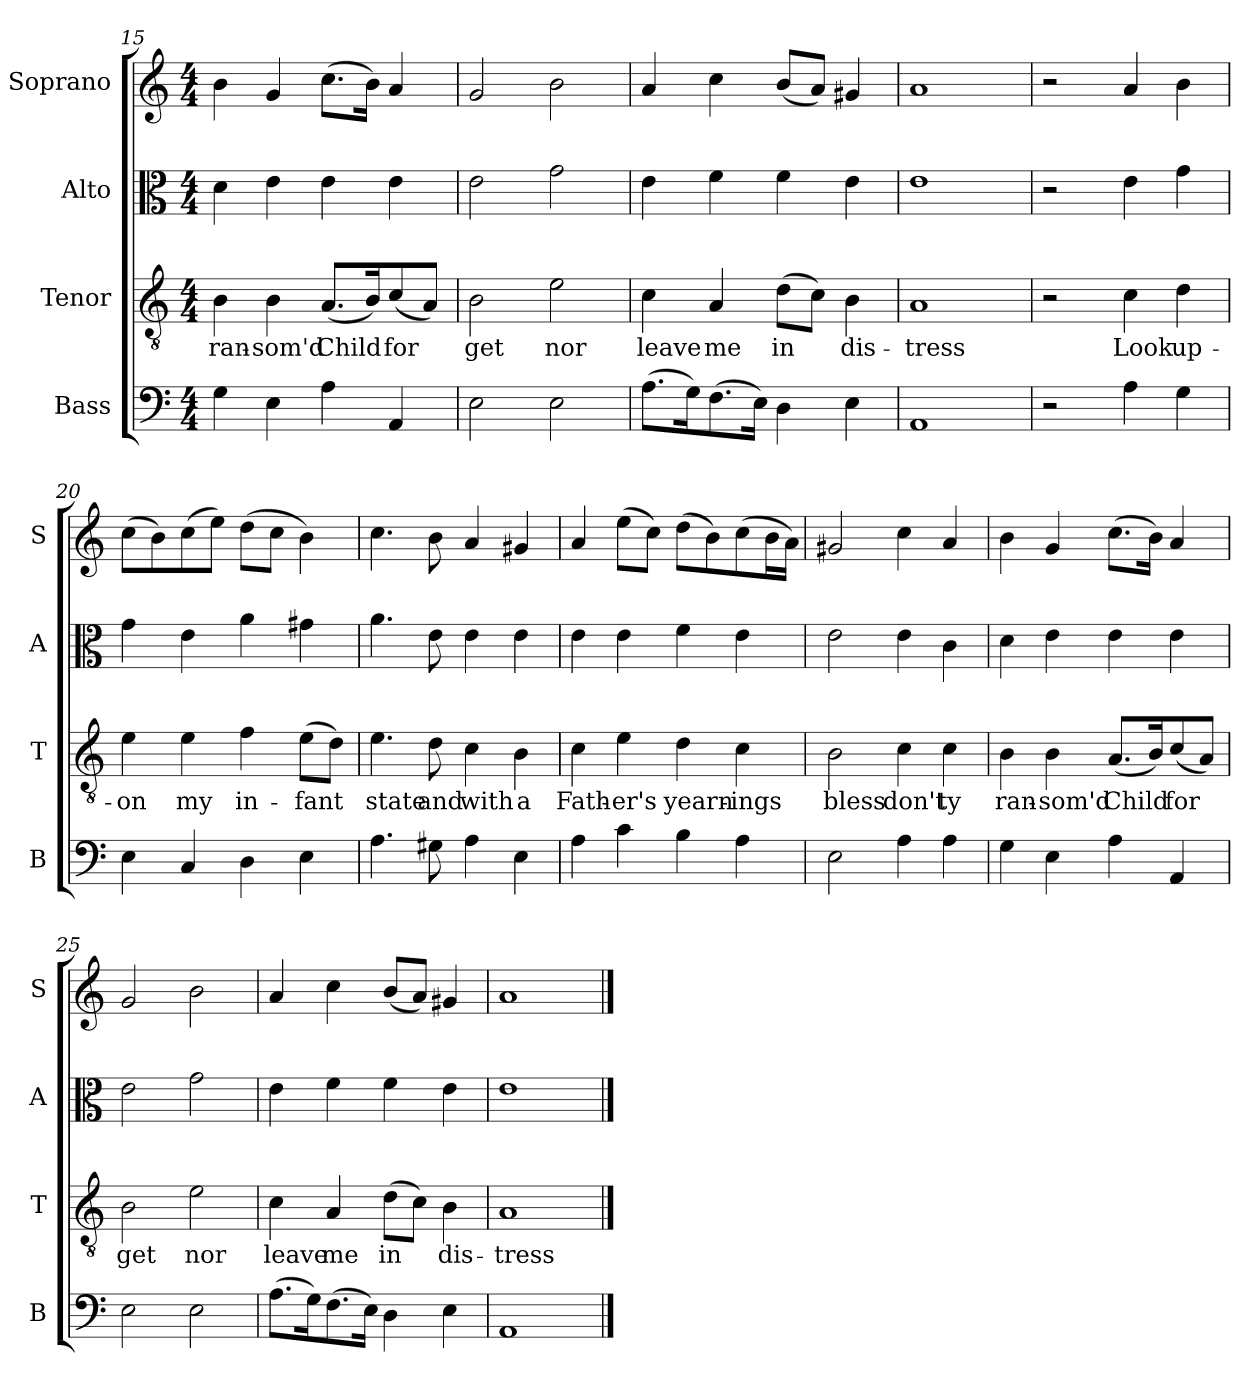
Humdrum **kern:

**kern	**kern	**text	**kern	**kern
*part4	*part3	*part3	*part2	*part1
*staff4	*staff3	*staff3	*staff2	*staff1
*I"Bass	*I"Tenor	*	*I"Alto	*I"Soprano
*I'B	*I'T	*	*I'A	*I'S
!!LO:PB:g=z
*clefF4	*clefGv2	*	*clefC3	*clefG2
*k[]	*k[]	*	*k[]	*k[]
*C:	*C:	*	*C:	*C:
*M4/4	*M4/4	*	*M4/4	*M4/4
=15	=15	=15	=15	=15
4G\	4B\	ran-	4d\	4b\
4E\	4B\	-som'd	4e\	4g/
4A\	(8.A/L	Child	4e\	(8.cc\L
.	16B/K)	.	.	16b\Jk)
4AA/	(8c/	for	4e\	4a/
.	8A/J)	.	.	.
=16	=16	=16	=16	=16
2E\	2B\	get	2e\	2g/
2E\	2e\	nor	2g\	2b\
=17	=17	=17	=17	=17
(8.A\L	4c\	leave	4e\	4a/
16G\K)	.	.	.	.
(8.F\	4A/	me	4f\	4cc\
16E\Jk)	.	.	.	.
4D\	(8d\L	in	4f\	(8b/L
.	8c\J)	.	.	8a/J)
4E\	4B\	dis-	4e\	4g#X/
=18	=18	=18	=18	=18
1AA	1A	-tress	1e	1a
=19	=19	=19	=19	=19
2r	2r	.	2r	2r
4A\	4c\	Look	4e\	4a/
4G\	4d\	up-	4g\	4b\
!!LO:LB:g=z
=20	=20	=20	=20	=20
4E\	4e\	-on	4g\	(8cc\L
.	.	.	.	8b\)
4C/	4e\	my	4e\	(8cc\
.	.	.	.	8ee\J)
4D\	4f\	in-	4a\	(8dd\L
.	.	.	.	8cc\J
4E\	(8e\L	-fant	4g#X\	4b\)
.	8d\J)	.	.	.
=21	=21	=21	=21	=21
4.A\	4.e\	state	4.a\	4.cc\
8G#X\	8d\	and	8e\	8b\
4A\	4c\	with	4e\	4a/
4E\	4B\	a	4e\	4g#X/
=22	=22	=22	=22	=22
4A\	4c\	Fath-	4e\	4a/
4c\	4e\	-er's	4e\	(8ee\L
.	.	.	.	8cc\J)
4B\	4d\	yearn-	4f\	(8dd\L
.	.	.	.	8b\)
4A\	4c\	-ings	4e\	(8cc\
.	.	.	.	16b\L
.	.	.	.	16a\JJ)
=23	=23	=23	=23	=23
2E\	2B\	bless	2e\	2g#X/
4A\	4c\	don't	4e\	4cc\
4A\	4c\	ty	4c\	4a/
!!LO:LB:g=z
=24	=24	=24	=24	=24
4G\	4B\	ran-	4d\	4b\
4E\	4B\	-som'd	4e\	4g/
4A\	(8.A/L	Child	4e\	(8.cc\L
.	16B/K)	.	.	16b\Jk)
4AA/	(8c/	for	4e\	4a/
.	8A/J)	.	.	.
=25	=25	=25	=25	=25
2E\	2B\	get	2e\	2g/
2E\	2e\	nor	2g\	2b\
=26	=26	=26	=26	=26
(8.A\L	4c\	leave	4e\	4a/
16G\K)	.	.	.	.
(8.F\	4A/	me	4f\	4cc\
16E\Jk)	.	.	.	.
4D\	(8d\L	in	4f\	(8b/L
.	8c\J)	.	.	8a/J)
4E\	4B\	dis-	4e\	4g#X/
=27	=27	=27	=27	=27
1AA	1A	-tress	1e	1a
==	==	==	==	==
*-	*-	*-	*-	*-
